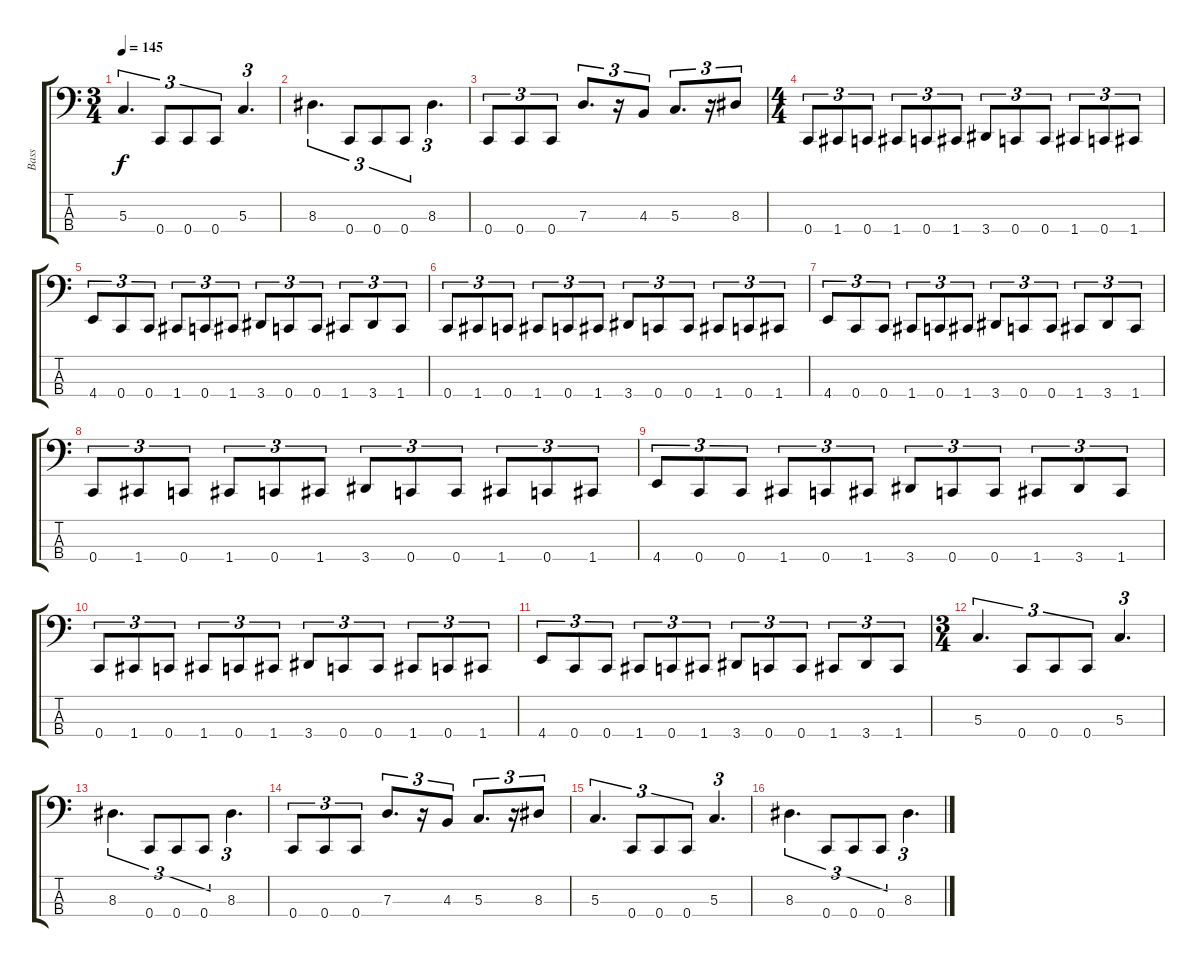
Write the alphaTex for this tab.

\track ("Bass" "Bass") {instrument electricbassfinger}
\staff {score tabs}
\tuning (F2 C2 G1 C1) {hide}
\ts (3 4)
\tempo 145
\clef f4
\ks c
5.3.4{d tu (3 2) dy f} 0.4.8{tu (3 2)} 0.4.8{tu (3 2)} 0.4.8{tu (3 2)} 5.3.4{d tu (3 2)} |
8.3.4{d tu (3 2)} 0.4.8{tu (3 2)} 0.4.8{tu (3 2)} 0.4.8{tu (3 2)} 8.3.4{d tu (3 2)} |
0.4.8{tu (3 2)} 0.4.8{tu (3 2)} 0.4.8{tu (3 2)} 7.3.8{d tu (3 2)} r.16{tu (3 2)} 4.3.8{tu (3 2)} 5.3.8{d tu (3 2)} r.16{tu (3 2)} 8.3.8{tu (3 2)} |
\ts (4 4)
0.4.8{tu (3 2)} 1.4.8{tu (3 2)} 0.4.8{tu (3 2)} 1.4.8{tu (3 2)} 0.4.8{tu (3 2)} 1.4.8{tu (3 2)} 3.4.8{tu (3 2)} 0.4.8{tu (3 2)} 0.4.8{tu (3 2)} 1.4.8{tu (3 2)} 0.4.8{tu (3 2)} 1.4.8{tu (3 2)} |
4.4.8{tu (3 2)} 0.4.8{tu (3 2)} 0.4.8{tu (3 2)} 1.4.8{tu (3 2)} 0.4.8{tu (3 2)} 1.4.8{tu (3 2)} 3.4.8{tu (3 2)} 0.4.8{tu (3 2)} 0.4.8{tu (3 2)} 1.4.8{tu (3 2)} 3.4.8{tu (3 2)} 1.4.8{tu (3 2)} |
0.4.8{tu (3 2)} 1.4.8{tu (3 2)} 0.4.8{tu (3 2)} 1.4.8{tu (3 2)} 0.4.8{tu (3 2)} 1.4.8{tu (3 2)} 3.4.8{tu (3 2)} 0.4.8{tu (3 2)} 0.4.8{tu (3 2)} 1.4.8{tu (3 2)} 0.4.8{tu (3 2)} 1.4.8{tu (3 2)} |
4.4.8{tu (3 2)} 0.4.8{tu (3 2)} 0.4.8{tu (3 2)} 1.4.8{tu (3 2)} 0.4.8{tu (3 2)} 1.4.8{tu (3 2)} 3.4.8{tu (3 2)} 0.4.8{tu (3 2)} 0.4.8{tu (3 2)} 1.4.8{tu (3 2)} 3.4.8{tu (3 2)} 1.4.8{tu (3 2)} |
0.4.8{tu (3 2)} 1.4.8{tu (3 2)} 0.4.8{tu (3 2)} 1.4.8{tu (3 2)} 0.4.8{tu (3 2)} 1.4.8{tu (3 2)} 3.4.8{tu (3 2)} 0.4.8{tu (3 2)} 0.4.8{tu (3 2)} 1.4.8{tu (3 2)} 0.4.8{tu (3 2)} 1.4.8{tu (3 2)} |
4.4.8{tu (3 2)} 0.4.8{tu (3 2)} 0.4.8{tu (3 2)} 1.4.8{tu (3 2)} 0.4.8{tu (3 2)} 1.4.8{tu (3 2)} 3.4.8{tu (3 2)} 0.4.8{tu (3 2)} 0.4.8{tu (3 2)} 1.4.8{tu (3 2)} 3.4.8{tu (3 2)} 1.4.8{tu (3 2)} |
0.4.8{tu (3 2)} 1.4.8{tu (3 2)} 0.4.8{tu (3 2)} 1.4.8{tu (3 2)} 0.4.8{tu (3 2)} 1.4.8{tu (3 2)} 3.4.8{tu (3 2)} 0.4.8{tu (3 2)} 0.4.8{tu (3 2)} 1.4.8{tu (3 2)} 0.4.8{tu (3 2)} 1.4.8{tu (3 2)} |
4.4.8{tu (3 2)} 0.4.8{tu (3 2)} 0.4.8{tu (3 2)} 1.4.8{tu (3 2)} 0.4.8{tu (3 2)} 1.4.8{tu (3 2)} 3.4.8{tu (3 2)} 0.4.8{tu (3 2)} 0.4.8{tu (3 2)} 1.4.8{tu (3 2)} 3.4.8{tu (3 2)} 1.4.8{tu (3 2)} |
\ts (3 4)
5.3.4{d tu (3 2)} 0.4.8{tu (3 2)} 0.4.8{tu (3 2)} 0.4.8{tu (3 2)} 5.3.4{d tu (3 2)} |
8.3.4{d tu (3 2)} 0.4.8{tu (3 2)} 0.4.8{tu (3 2)} 0.4.8{tu (3 2)} 8.3.4{d tu (3 2)} |
0.4.8{tu (3 2)} 0.4.8{tu (3 2)} 0.4.8{tu (3 2)} 7.3.8{d tu (3 2)} r.16{tu (3 2)} 4.3.8{tu (3 2)} 5.3.8{d tu (3 2)} r.16{tu (3 2)} 8.3.8{tu (3 2)} |
5.3.4{d tu (3 2)} 0.4.8{tu (3 2)} 0.4.8{tu (3 2)} 0.4.8{tu (3 2)} 5.3.4{d tu (3 2)} |
8.3.4{d tu (3 2)} 0.4.8{tu (3 2)} 0.4.8{tu (3 2)} 0.4.8{tu (3 2)} 8.3.4{d tu (3 2)}
